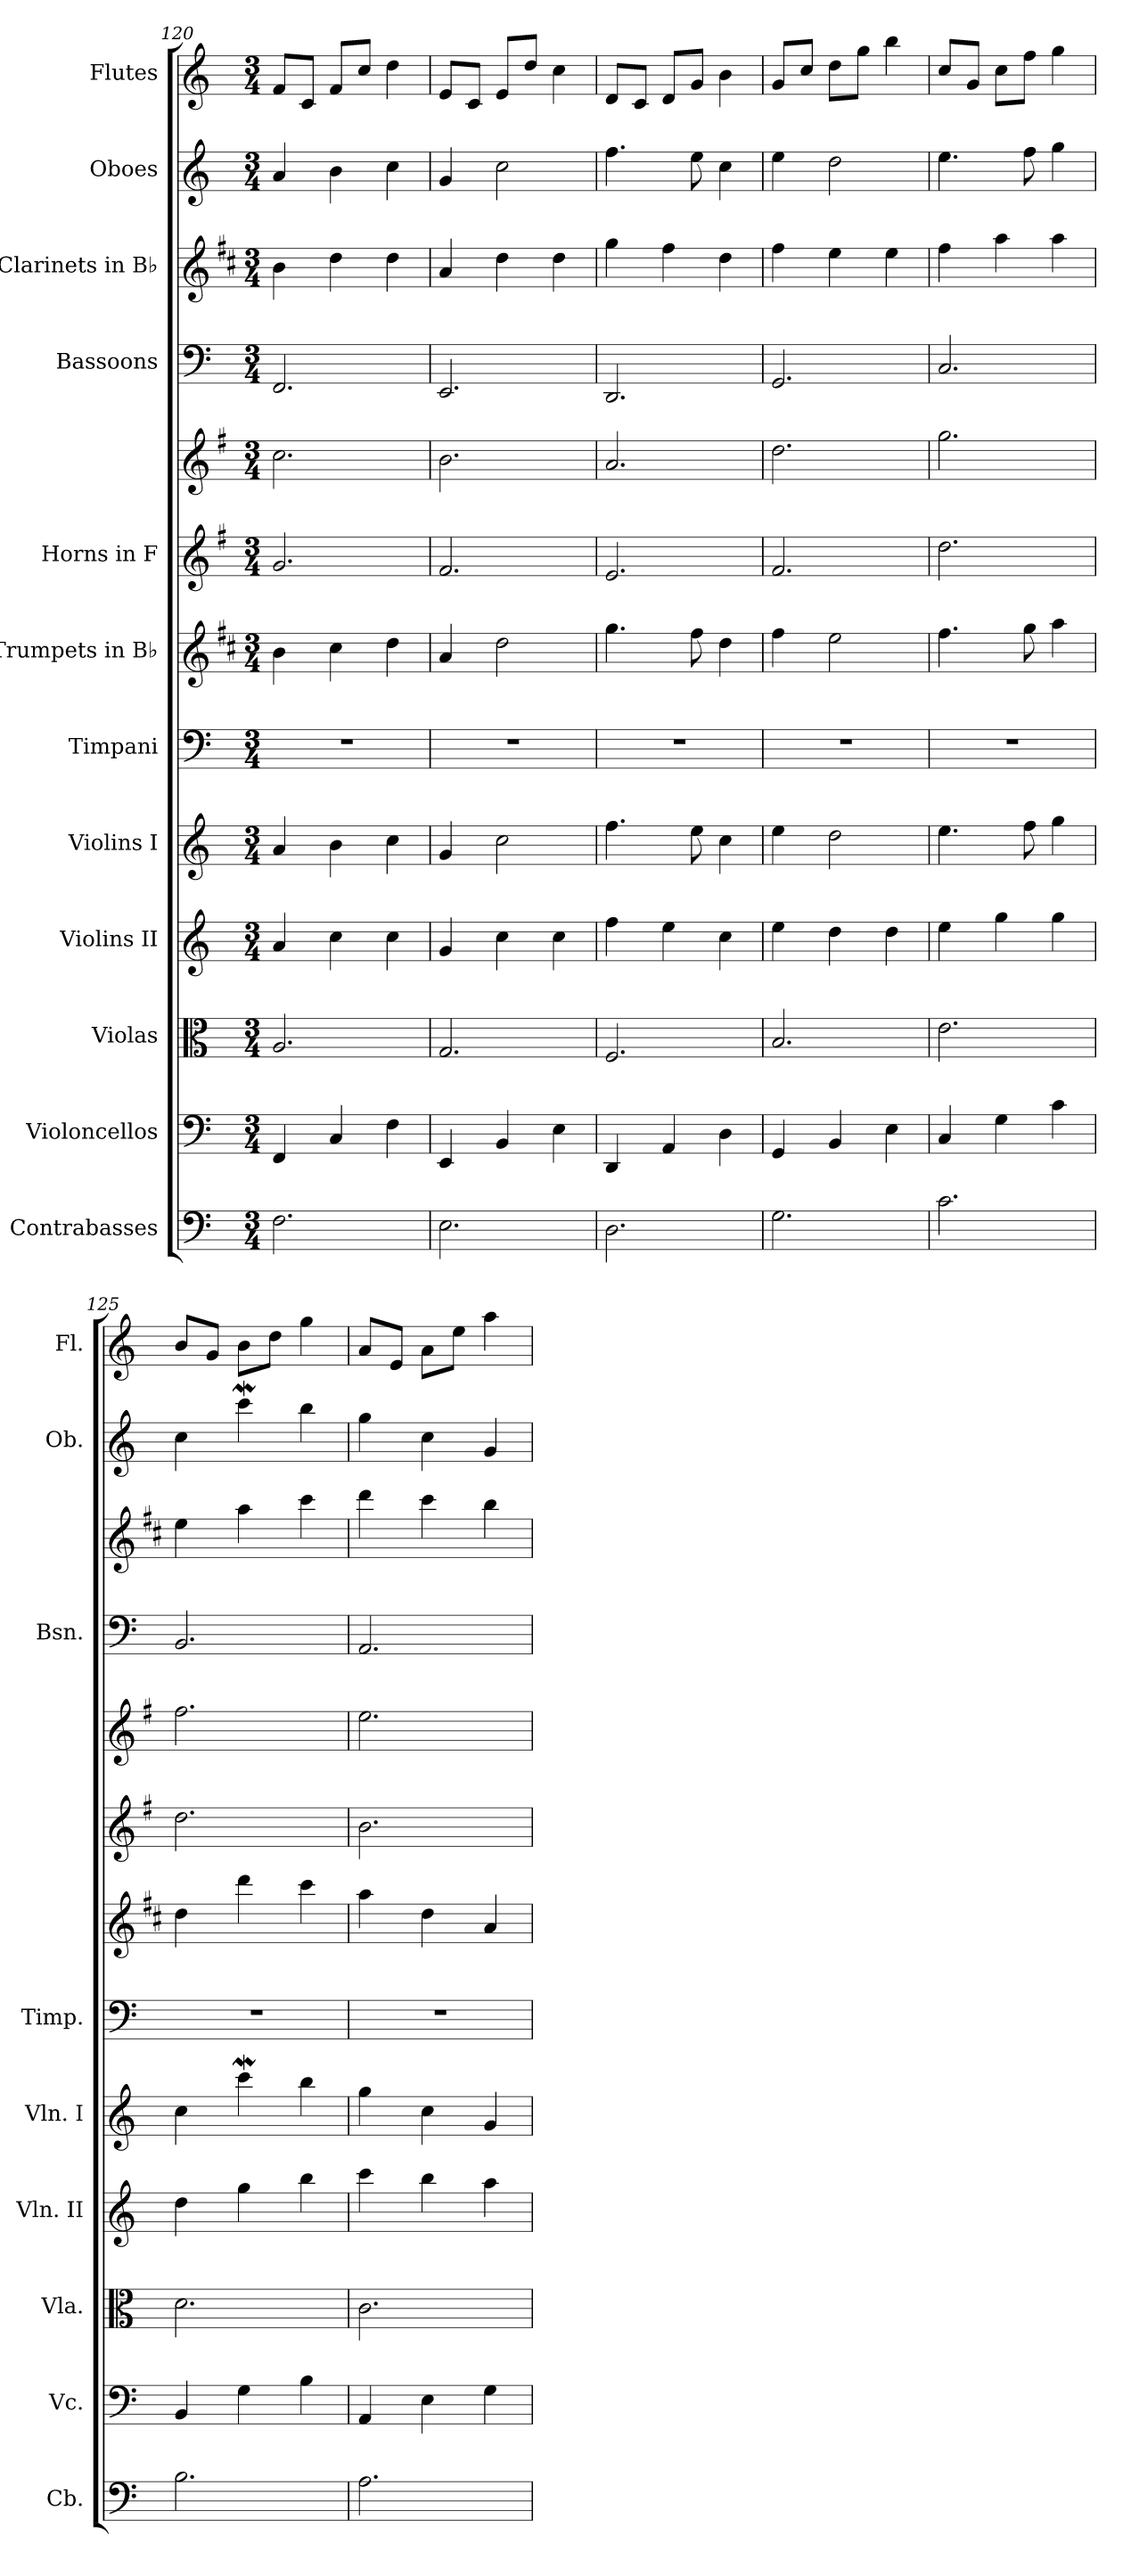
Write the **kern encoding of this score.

**kern	**kern	**kern	**kern	**kern	**kern	**kern	**kern	**kern	**kern	**kern	**kern	**kern
*part12	*part11	*part10	*part9	*part8	*part7	*part6	*part5	*part5	*part4	*part3	*part2	*part1
*staff13	*staff12	*staff11	*staff10	*staff9	*staff8	*staff7	*staff6	*staff5	*staff4	*staff3	*staff2	*staff1
*I"Contrabasses	*I"Violoncellos	*I"Violas	*I"Violins II	*I"Violins I	*I"Timpani	*I"Trumpets in B♭	*I"Horns in F	*	*I"Bassoons	*I"Clarinets in B♭	*I"Oboes	*I"Flutes
*I'Cb.	*I'Vc.	*I'Vla.	*I'Vln. II	*I'Vln. I	*I'Timp.	*	*	*	*I'Bsn.	*	*I'Ob.	*I'Fl.
!!LO:PB:g=z
*clefF4	*clefF4	*clefC3	*clefG2	*clefG2	*clefF4	*clefG2	*clefG2	*clefG2	*clefF4	*clefG2	*clefG2	*clefG2
*ITrd7c12	*	*	*	*	*	*ITrd1c2	*ITrd4c7	*ITrd4c7	*	*ITrd1c2	*	*
*k[]	*k[]	*k[]	*k[]	*k[]	*k[]	*k[]	*k[]	*k[]	*k[]	*k[]	*k[]	*k[]
*M3/4	*M3/4	*M3/4	*M3/4	*M3/4	*M3/4	*M3/4	*M3/4	*M3/4	*M3/4	*M3/4	*M3/4	*M3/4
=120	=120	=120	=120	=120	=120	=120	=120	=120	=120	=120	=120	=120
2.FF\	4FF/	2.A/	4a/	4a/	2.r	4a\	2.c/	2.f\	2.FF/	4a\	4a/	8f/L
.	.	.	.	.	.	.	.	.	.	.	.	8c/J
.	4C/	.	4cc\	4b\	.	4b\	.	.	.	4cc\	4b\	8f/L
.	.	.	.	.	.	.	.	.	.	.	.	8cc/J
.	4F\	.	4cc\	4cc\	.	4cc\	.	.	.	4cc\	4cc\	4dd\
=121	=121	=121	=121	=121	=121	=121	=121	=121	=121	=121	=121	=121
2.EE\	4EE/	2.G/	4g/	4g/	2.r	4g/	2.B/	2.e\	2.EE/	4g/	4g/	8e/L
.	.	.	.	.	.	.	.	.	.	.	.	8c/J
.	4BB/	.	4cc\	2cc\	.	2cc\	.	.	.	4cc\	2cc\	8e/L
.	.	.	.	.	.	.	.	.	.	.	.	8dd/J
.	4E\	.	4cc\	.	.	.	.	.	.	4cc\	.	4cc\
=122	=122	=122	=122	=122	=122	=122	=122	=122	=122	=122	=122	=122
2.DD\	4DD/	2.F/	4ff\	4.ff\	2.r	4.ff\	2.A/	2.d/	2.DD/	4ff\	4.ff\	8d/L
.	.	.	.	.	.	.	.	.	.	.	.	8c/J
.	4AA/	.	4ee\	.	.	.	.	.	.	4ee\	.	8d/L
.	.	.	.	8ee\	.	8ee\	.	.	.	.	8ee\	8g/J
.	4D\	.	4cc\	4cc\	.	4cc\	.	.	.	4cc\	4cc\	4b\
=123	=123	=123	=123	=123	=123	=123	=123	=123	=123	=123	=123	=123
2.GG\	4GG/	2.B/	4ee\	4ee\	2.r	4ee\	2.B/	2.g\	2.GG/	4ee\	4ee\	8g/L
.	.	.	.	.	.	.	.	.	.	.	.	8cc/J
.	4BB/	.	4dd\	2dd\	.	2dd\	.	.	.	4dd\	2dd\	8dd\L
.	.	.	.	.	.	.	.	.	.	.	.	8gg\J
.	4E\	.	4dd\	.	.	.	.	.	.	4dd\	.	4bb\
=124	=124	=124	=124	=124	=124	=124	=124	=124	=124	=124	=124	=124
2.C\	4C/	2.e\	4ee\	4.ee\	2.r	4.ee\	2.g\	2.cc\	2.C/	4ee\	4.ee\	8cc/L
.	.	.	.	.	.	.	.	.	.	.	.	8g/J
.	4G\	.	4gg\	.	.	.	.	.	.	4gg\	.	8cc\L
.	.	.	.	8ff\	.	8ff\	.	.	.	.	8ff\	8ff\J
.	4c\	.	4gg\	4gg\	.	4gg\	.	.	.	4gg\	4gg\	4gg\
=125	=125	=125	=125	=125	=125	=125	=125	=125	=125	=125	=125	=125
2.BB\	4BB/	2.d\	4dd\	4cc\	2.r	4cc\	2.g\	2.b\	2.BB/	4dd\	4cc\	8b/L
.	.	.	.	.	.	.	.	.	.	.	.	8g/J
.	4G\	.	4gg\	4cccw\	.	4ccc\	.	.	.	4gg\	4cccw\	8b\L
.	.	.	.	.	.	.	.	.	.	.	.	8dd\J
.	4B\	.	4bb\	4bb\	.	4bb\	.	.	.	4bb\	4bb\	4gg\
!!LO:PB:g=z
=126	=126	=126	=126	=126	=126	=126	=126	=126	=126	=126	=126	=126
2.AA\	4AA/	2.c\	4ccc\	4gg\	2.r	4gg\	2.e\	2.a\	2.AA/	4ccc\	4gg\	8a/L
.	.	.	.	.	.	.	.	.	.	.	.	8e/J
.	4E\	.	4bb\	4cc\	.	4cc\	.	.	.	4bb\	4cc\	8a\L
.	.	.	.	.	.	.	.	.	.	.	.	8ee\J
.	4G\	.	4aa\	4g/	.	4g/	.	.	.	4aa\	4g/	4aa\
=	=	=	=	=	=	=	=	=	=	=	=	=
*-	*-	*-	*-	*-	*-	*-	*-	*-	*-	*-	*-	*-
